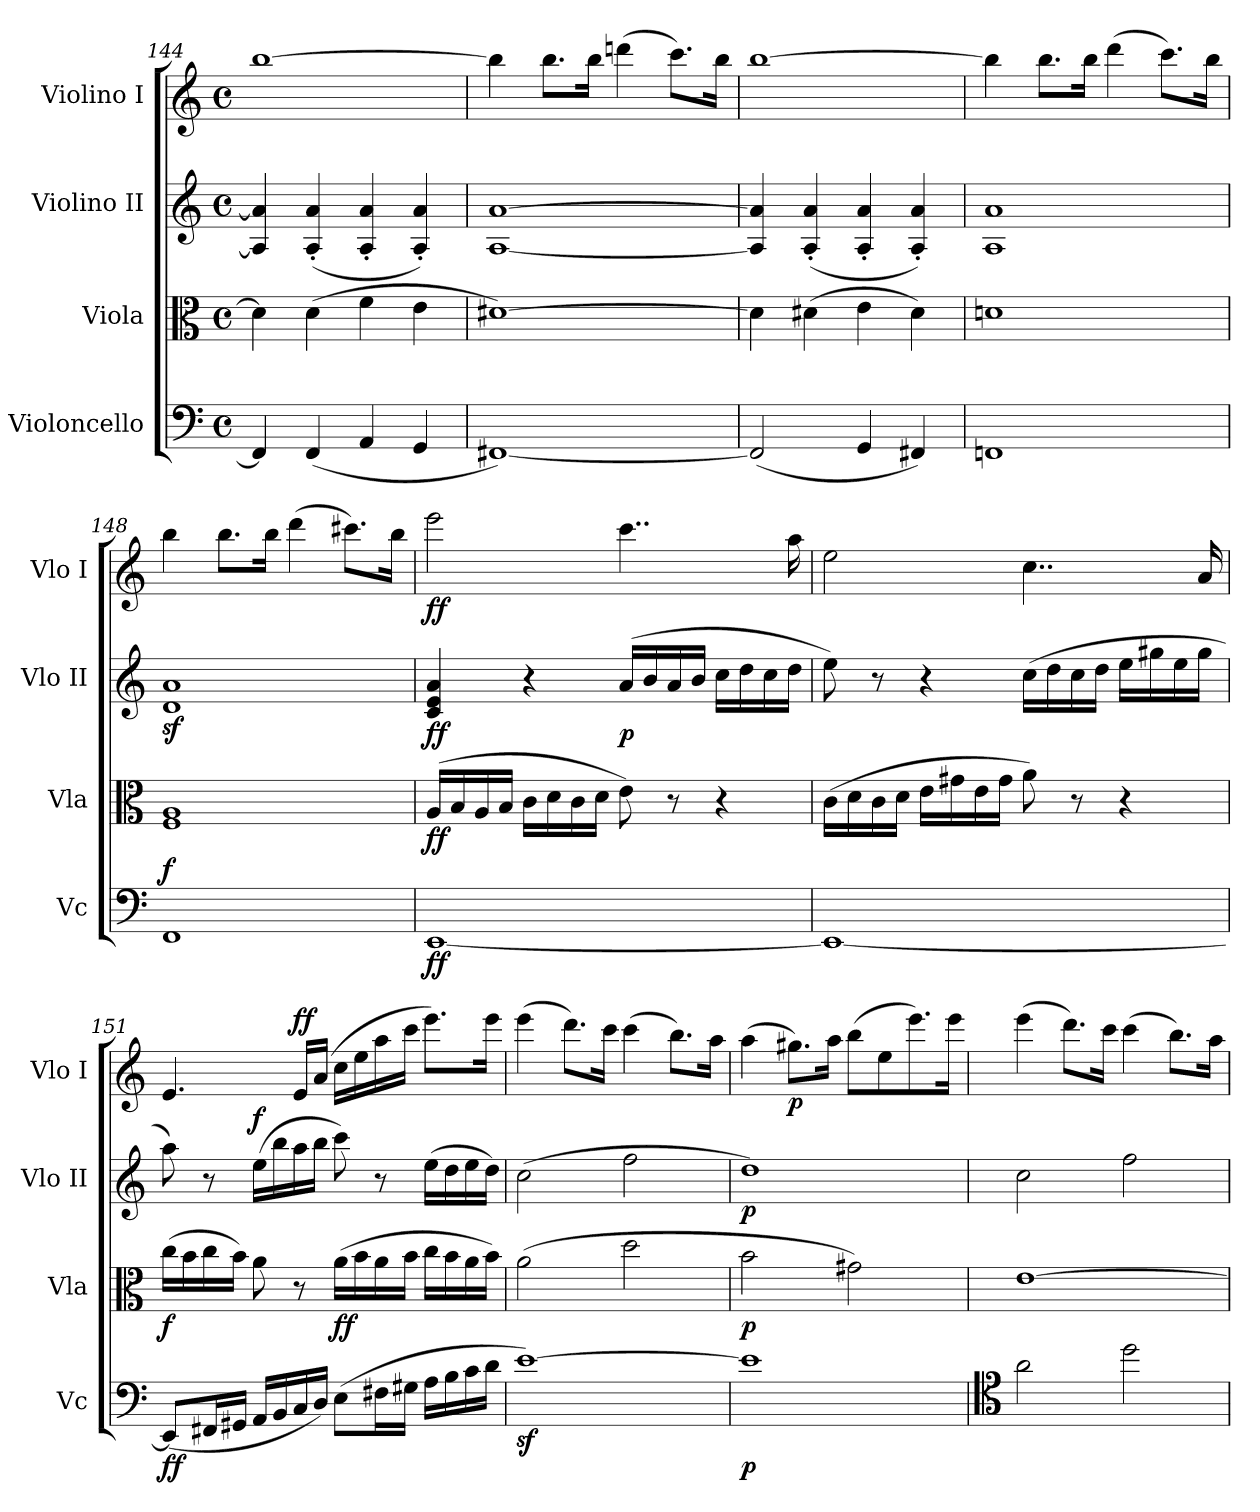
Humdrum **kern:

**kern	**dynam	**kern	**dynam	**kern	**dynam	**kern	**dynam
*part4	*part4	*part3	*part3	*part2	*part2	*part1	*part1
*staff4	*staff4	*staff3	*staff3	*staff2	*staff2	*staff1	*staff1
*I"Violoncello	*	*I"Viola	*	*I"Violino II	*	*I"Violino I	*
*I'Vc	*	*I'Vla	*	*I'Vlo II	*	*I'Vlo I	*
*clefF4	*	*clefC3	*	*clefG2	*	*clefG2	*
*k[]	*	*k[]	*	*k[]	*	*k[]	*
*M4/4	*	*M4/4	*	*M4/4	*	*M4/4	*
*met(c)	*	*met(c)	*	*met(c)	*	*met(c)	*
=144	=144	=144	=144	=144	=144	=144	=144
4FF/]	.	4d\]	.	4A/] 4a/]	.	[1bb	.
(4FF/	.	(4d\	.	(4A/' 4a/'	.	.	.
4AA/	.	4f\	.	4A/' 4a/'	.	.	.
4GG/	.	4e\	.	4A/' 4a/')	.	.	.
=145	=145	=145	=145	=145	=145	=145	=145
[1FF#X)	.	[1d#X)	.	[1A [1a	.	4bb\]	.
.	.	.	.	.	.	8.bb\L	.
.	.	.	.	.	.	16bb\Jk	.
.	.	.	.	.	.	(4dddn\	.
.	.	.	.	.	.	8.ccc\L)	.
.	.	.	.	.	.	16bb\Jk	.
!!LO:LB:g=z
=146	=146	=146	=146	=146	=146	=146	=146
(2FF#/]	.	4d#\]	.	4A/] 4a/]	.	[1bb	.
.	.	(4d#X\	.	(4A/' 4a/'	.	.	.
4GG/	.	4e\	.	4A/' 4a/'	.	.	.
4FF#X/)	.	4d#\)	.	4A/' 4a/')	.	.	.
=147	=147	=147	=147	=147	=147	=147	=147
1FFn	.	1dn	.	1A 1a	.	4bb\]	.
.	.	.	.	.	.	8.bb\L	.
.	.	.	.	.	.	16bb\Jk	.
.	.	.	.	.	.	(4ddd\	.
.	.	.	.	.	.	8.ccc\L)	.
.	.	.	.	.	.	16bb\Jk	.
=148	=148	=148	=148	=148	=148	=148	=148
!	!LO:DY:a	!	!	!	!	!	!
1FF	f	1F 1A	.	1dz< 1az<	.	4bb\	.
.	.	.	.	.	.	8.bb\L	.
.	.	.	.	.	.	16bb\Jk	.
.	.	.	.	.	.	(4ddd\	.
.	.	.	.	.	.	8.ccc#X\L)	.
.	.	.	.	.	.	16bb\Jk	.
=149	=149	=149	=149	=149	=149	=149	=149
!	!LO:DY:b	!	!LO:DY:b	!	!LO:DY:b	!	!LO:DY:b
[1EE	ff	(16A/LL	ff	4c/ 4e/ 4a/	ff	2eee\	ff
.	.	16B/	.	.	.	.	.
.	.	16A/	.	.	.	.	.
.	.	16B/JJ	.	.	.	.	.
.	.	16c\LL	.	4r	.	.	.
.	.	16d\	.	.	.	.	.
.	.	16c\	.	.	.	.	.
.	.	16d\JJ	.	.	.	.	.
!	!	!	!	!	!LO:DY:b	!	!
.	.	8e\)	.	(16a/LL	p	4..ccc\	.
.	.	.	.	16b/	.	.	.
.	.	8r	.	16a/	.	.	.
.	.	.	.	16b/JJ	.	.	.
.	.	4r	.	16cc\LL	.	.	.
.	.	.	.	16dd\	.	.	.
.	.	.	.	16cc\	.	.	.
.	.	.	.	16dd\JJ	.	16aa\	.
=150	=150	=150	=150	=150	=150	=150	=150
1EE_	.	(16c\LL	.	8ee\)	.	2ee\	.
.	.	16d\	.	.	.	.	.
.	.	16c\	.	8r	.	.	.
.	.	16d\JJ	.	.	.	.	.
.	.	16e\LL	.	4r	.	.	.
.	.	16g#X\	.	.	.	.	.
.	.	16e\	.	.	.	.	.
.	.	16g#\JJ	.	.	.	.	.
.	.	8a\)	.	(16cc\LL	.	4..cc\	.
.	.	.	.	16dd\	.	.	.
.	.	8r	.	16cc\	.	.	.
.	.	.	.	16dd\JJ	.	.	.
.	.	4r	.	16ee\LL	.	.	.
.	.	.	.	16gg#X\	.	.	.
.	.	.	.	16ee\	.	.	.
.	.	.	.	16gg#\JJ	.	16a/	.
=151	=151	=151	=151	=151	=151	=151	=151
!	!LO:DY:b	!	!LO:DY:b	!	!	!	!
(8EE/L]	ff	(16cc\LL	f	8aa\)	.	4.e/	.
.	.	16b\	.	.	.	.	.
16FF#X/L	.	16cc\	.	8r	.	.	.
16GG#X/JJ	.	16b\JJ)	.	.	.	.	.
!	!	!	!	!	!LO:DY:a	!	!
16AA/LL	.	8a\	.	(16ee\LL	f	.	.
16BB/	.	.	.	16bb\	.	.	.
!	!	!	!	!	!	!	!LO:DY:a
16C/	.	8r	.	16aa\	.	16e/LL	ff
16D/JJ)	.	.	.	16bb\JJ	.	(16a/JJ	.
!	!	!	!LO:DY:b	!	!	!	!
(8E\L	.	(16a\LL	ff	8ccc\)	.	16cc\LL	.
.	.	16b\	.	.	.	16ee\	.
16F#X\L	.	16a\	.	8r	.	16aa\	.
16G#X\JJ	.	16b\JJ	.	.	.	16ccc\JJ	.
16A\LL	.	16cc\LL	.	(16ee\LL	.	8.eee\L)	.
16B\	.	16b\	.	16dd\	.	.	.
16c\	.	16a\	.	16ee\	.	.	.
16d\JJ	.	16b\JJ)	.	16dd\JJ)	.	16eee\Jk	.
!!LO:LB:g=z
=152	=152	=152	=152	=152	=152	=152	=152
[1ez<)	.	(2a\	.	(2cc\	.	(4eee\	.
.	.	.	.	.	.	8.ddd\L)	.
.	.	.	.	.	.	16ccc\Jk	.
.	.	2dd\	.	2ff\	.	(4ccc\	.
.	.	.	.	.	.	8.bb\L)	.
.	.	.	.	.	.	16aa\Jk	.
=153	=153	=153	=153	=153	=153	=153	=153
!	!LO:DY:b	!	!LO:DY:b	!	!LO:DY:b	!	!
1e]	p	2b\	p	1dd)	p	(4aa\	.
!	!	!	!	!	!	!	!LO:DY:b
.	.	.	.	.	.	8.gg#X\L)	p
.	.	.	.	.	.	16aa\Jk	.
.	.	2g#X\)	.	.	.	(8bb\L	.
.	.	.	.	.	.	8ee\	.
.	.	.	.	.	.	8.eee\)	.
.	.	.	.	.	.	16eee\Jk	.
=154	=154	=154	=154	=154	=154	=154	=154
*clefC4	*	*	*	*	*	*	*
2a\	.	[1e	.	2cc\	.	(4eee\	.
.	.	.	.	.	.	8.ddd\L)	.
.	.	.	.	.	.	16ccc\Jk	.
2dd\	.	.	.	2ff\	.	(4ccc\	.
.	.	.	.	.	.	8.bb\L)	.
.	.	.	.	.	.	16aa\Jk	.
=	=	=	=	=	=	=	=
*-	*-	*-	*-	*-	*-	*-	*-
